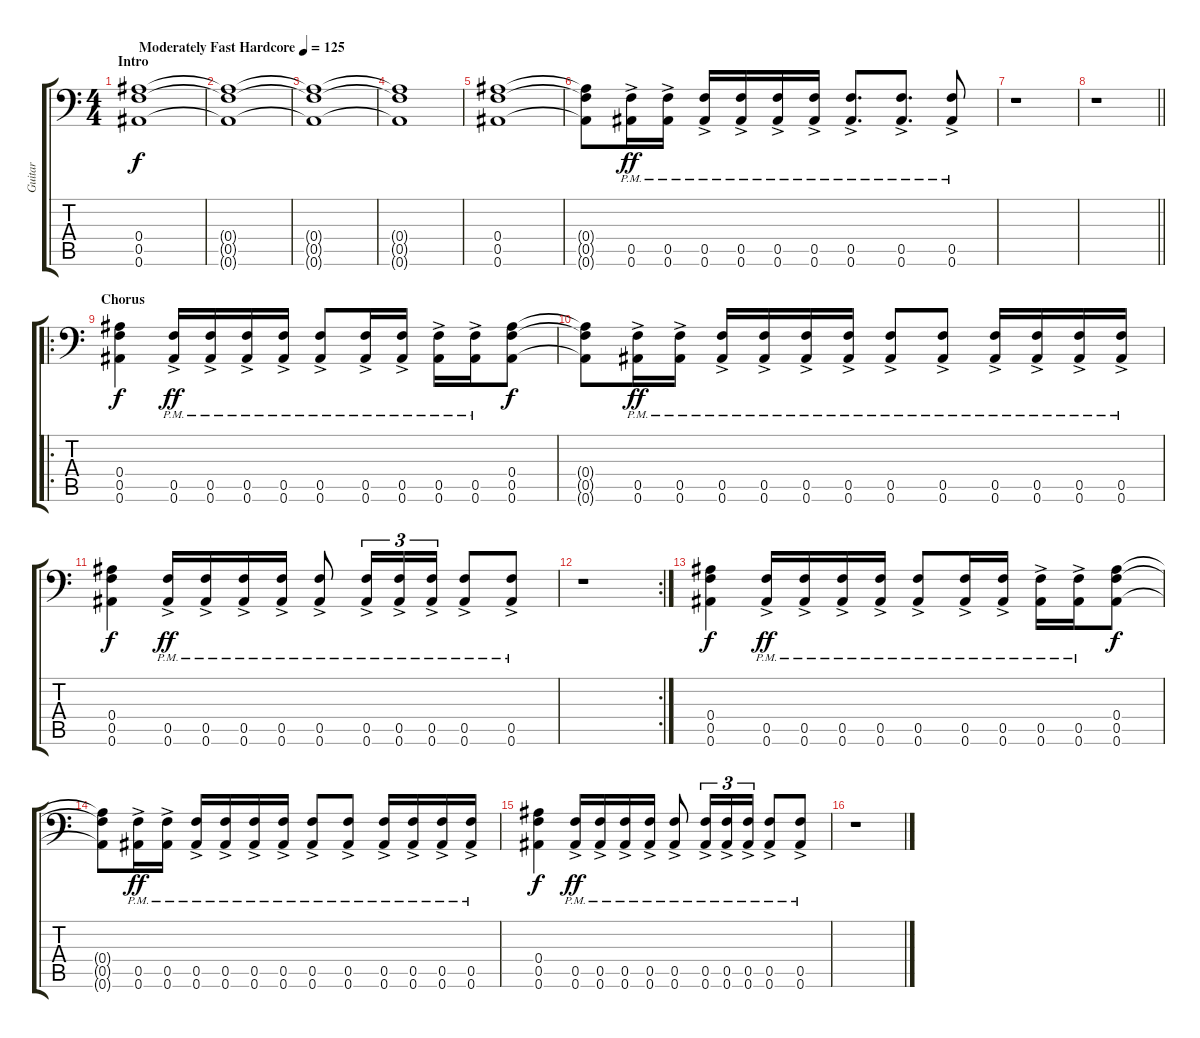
\track ("Guitar" "Guitar") {instrument distortionguitar}
\staff {score tabs}
\tuning (C4 G3 Eb3 Bb2 F2 Bb1) {hide}
\ts (4 4)
\section ("" "Intro")
\tempo (125 "Moderately Fast Hardcore")
\clef f4
\ks c
(0.4 0.5 0.6).1{dy f instrument distortionguitar} |
(0.4{t} 0.5{t} 0.6{t}).1 |
(0.4{t} 0.5{t} 0.6{t}).1 |
(0.4{t} 0.5{t} 0.6{t}).1 |
(0.4 0.5 0.6).1 |
(0.4{t} 0.5{t} 0.6{t}).8 (0.5{ac pm} 0.6{ac pm}).16{dy ff} (0.5{ac pm} 0.6{ac pm}).16 (0.5{ac pm} 0.6{ac pm}).16 (0.5{ac pm} 0.6{ac pm}).16 (0.5{ac pm} 0.6{ac pm}).16 (0.5{ac pm} 0.6{ac pm}).16 (0.5{ac pm} 0.6{ac pm}).8{d} (0.5{ac pm} 0.6{ac pm}).8{d} (0.5{ac pm} 0.6{ac pm}).8 |
r.1 |
\barLineRight lightlight
r.1 |
\ro
\section ("" "Chorus")
(0.4 0.5 0.6).4{dy f} (0.5{ac pm} 0.6{ac pm}).16{dy ff} (0.5{ac pm} 0.6{ac pm}).16 (0.5{ac pm} 0.6{ac pm}).16 (0.5{ac pm} 0.6{ac pm}).16 (0.5{ac pm} 0.6{ac pm}).8 (0.5{ac pm} 0.6{ac pm}).16 (0.5{ac pm} 0.6{ac pm}).16 (0.5{ac pm} 0.6{ac pm}).16 (0.5{ac pm} 0.6{ac pm}).16 (0.4 0.5 0.6).8{dy f} |
(0.4{t} 0.5{t} 0.6{t}).8 (0.5{ac pm} 0.6{ac pm}).16{dy ff} (0.5{ac pm} 0.6{ac pm}).16 (0.5{ac pm} 0.6{ac pm}).16 (0.5{ac pm} 0.6{ac pm}).16 (0.5{ac pm} 0.6{ac pm}).16 (0.5{ac pm} 0.6{ac pm}).16 (0.5{ac pm} 0.6{ac pm}).8 (0.5{ac pm} 0.6{ac pm}).8 (0.5{ac pm} 0.6{ac pm}).16 (0.5{ac pm} 0.6{ac pm}).16 (0.5{ac pm} 0.6{ac pm}).16 (0.5{ac pm} 0.6{ac pm}).16 |
(0.4 0.5 0.6).4{dy f} (0.5{ac pm} 0.6{ac pm}).16{dy ff} (0.5{ac pm} 0.6{ac pm}).16 (0.5{ac pm} 0.6{ac pm}).16 (0.5{ac pm} 0.6{ac pm}).16 (0.5{ac pm} 0.6{ac pm}).8 (0.5{ac pm} 0.6{ac pm}).16{tu (3 2)} (0.5{ac pm} 0.6{ac pm}).16{tu (3 2)} (0.5{ac pm} 0.6{ac pm}).16{tu (3 2)} (0.5{ac pm} 0.6{ac pm}).8 (0.5{ac pm} 0.6{ac pm}).8 |
\rc 2
r.1 |
(0.4 0.5 0.6).4{dy f} (0.5{ac pm} 0.6{ac pm}).16{dy ff} (0.5{ac pm} 0.6{ac pm}).16 (0.5{ac pm} 0.6{ac pm}).16 (0.5{ac pm} 0.6{ac pm}).16 (0.5{ac pm} 0.6{ac pm}).8 (0.5{ac pm} 0.6{ac pm}).16 (0.5{ac pm} 0.6{ac pm}).16 (0.5{ac pm} 0.6{ac pm}).16 (0.5{ac pm} 0.6{ac pm}).16 (0.4 0.5 0.6).8{dy f} |
(0.4{t} 0.5{t} 0.6{t}).8 (0.5{ac pm} 0.6{ac pm}).16{dy ff} (0.5{ac pm} 0.6{ac pm}).16 (0.5{ac pm} 0.6{ac pm}).16 (0.5{ac pm} 0.6{ac pm}).16 (0.5{ac pm} 0.6{ac pm}).16 (0.5{ac pm} 0.6{ac pm}).16 (0.5{ac pm} 0.6{ac pm}).8 (0.5{ac pm} 0.6{ac pm}).8 (0.5{ac pm} 0.6{ac pm}).16 (0.5{ac pm} 0.6{ac pm}).16 (0.5{ac pm} 0.6{ac pm}).16 (0.5{ac pm} 0.6{ac pm}).16 |
(0.4 0.5 0.6).4{dy f} (0.5{ac pm} 0.6{ac pm}).16{dy ff} (0.5{ac pm} 0.6{ac pm}).16 (0.5{ac pm} 0.6{ac pm}).16 (0.5{ac pm} 0.6{ac pm}).16 (0.5{ac pm} 0.6{ac pm}).8 (0.5{ac pm} 0.6{ac pm}).16{tu (3 2)} (0.5{ac pm} 0.6{ac pm}).16{tu (3 2)} (0.5{ac pm} 0.6{ac pm}).16{tu (3 2)} (0.5{ac pm} 0.6{ac pm}).8 (0.5{ac pm} 0.6{ac pm}).8 |
r.1
